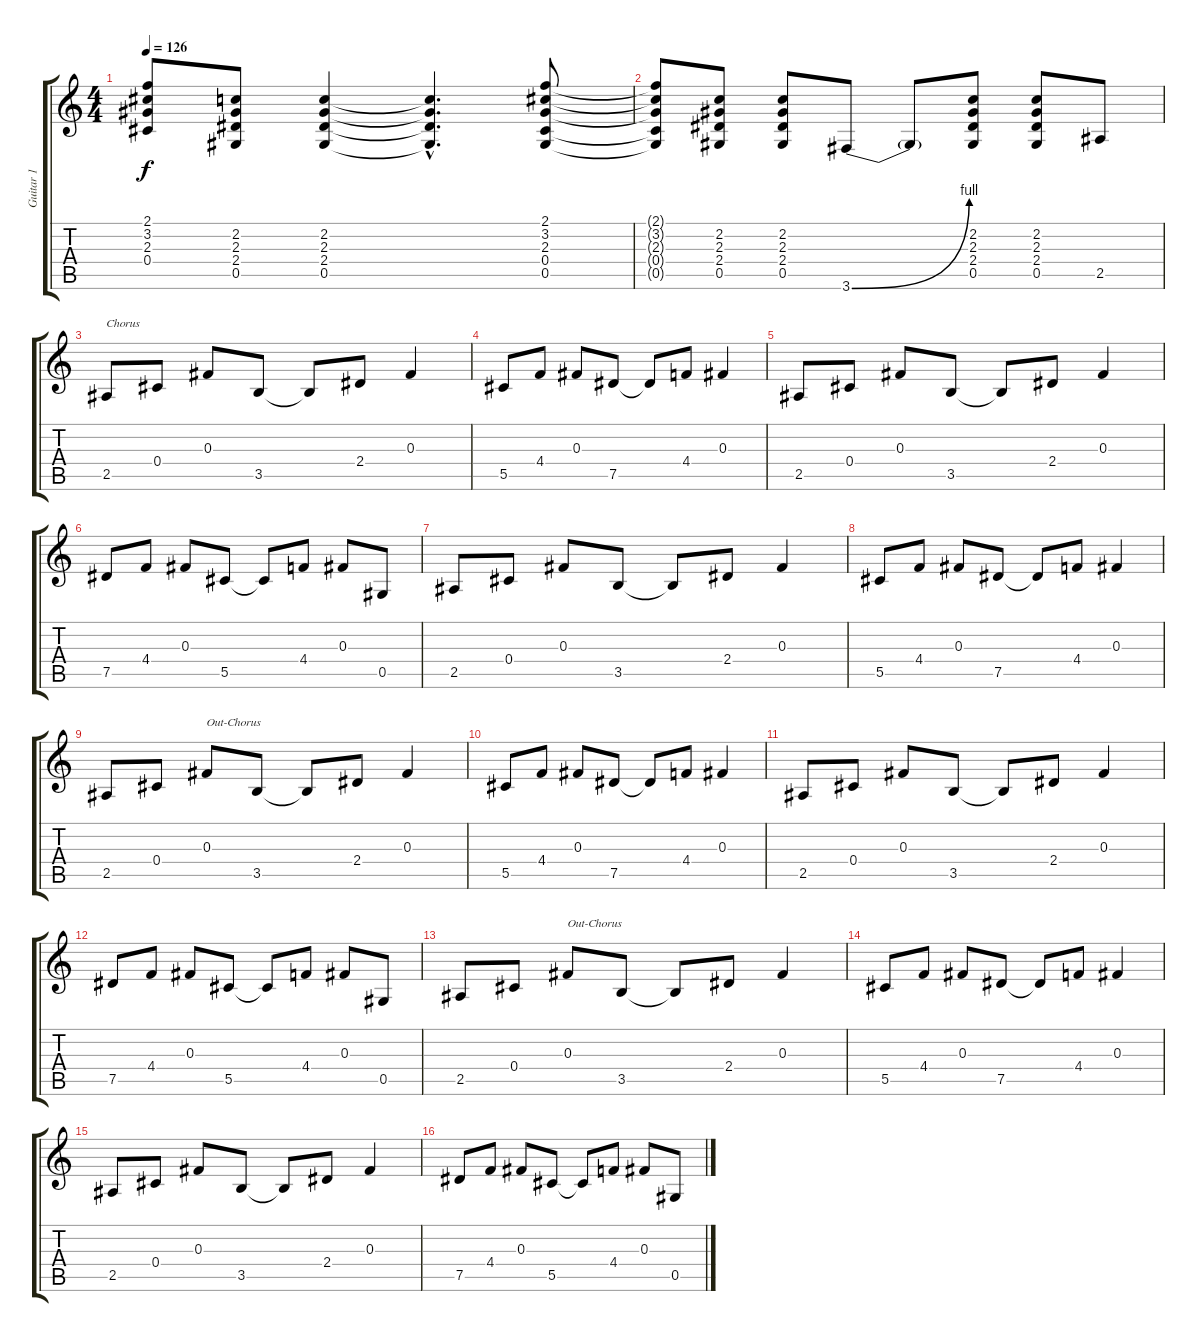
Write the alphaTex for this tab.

\track ("Guitar 1" "Guitar 1") {instrument distortionguitar}
\staff {score tabs}
\tuning (Eb4 Bb3 Gb3 Db3 Ab2 Eb2) {hide}
\ts (4 4)
\tempo 126
\clef g2
\ks c
(2.1{t} 3.2{t} 2.3{t} 0.4{t}).8{dy f} (2.2 2.3 2.4 0.5).8 (2.2 2.3 2.4 0.5).4 (2.2{hac t} 2.3{hac t} 2.4{hac t} 0.5{hac t}).4{d} (2.1 3.2 2.3 0.4 0.5).8 |
(2.1{t} 3.2{t} 2.3{t} 0.4{t} 0.5{t}).8 (2.2 2.3 2.4 0.5).8 (2.2 2.3 2.4 0.5).8 3.6{be (bend 0 0 60 4)}.8 3.6{t}.8 (2.2 2.3 2.4 0.5).8 (2.2 2.3 2.4 0.5).8 2.5.8 |
2.5.8{txt "Chorus"} 0.4.8 0.3.8 3.5.8 3.5{t}.8 2.4.8 0.3.4 |
5.5.8 4.4.8 0.3.8 7.5.8 7.5{t}.8 4.4.8 0.3.4 |
2.5.8 0.4.8 0.3.8 3.5.8 3.5{t}.8 2.4.8 0.3.4 |
7.5.8 4.4.8 0.3.8 5.5.8 5.5{t}.8 4.4.8 0.3.8 0.5.8 |
2.5.8 0.4.8 0.3.8 3.5.8 3.5{t}.8 2.4.8 0.3.4 |
5.5.8{txt " "} 4.4.8 0.3.8 7.5.8 7.5{t}.8 4.4.8 0.3.4 |
2.5.8 0.4.8 0.3.8{txt "Out-Chorus"} 3.5.8 3.5{t}.8 2.4.8 0.3.4 |
5.5.8 4.4.8 0.3.8 7.5.8 7.5{t}.8 4.4.8 0.3.4 |
2.5.8 0.4.8 0.3.8 3.5.8 3.5{t}.8 2.4.8 0.3.4 |
7.5.8 4.4.8 0.3.8 5.5.8 5.5{t}.8 4.4.8 0.3.8 0.5.8 |
2.5.8 0.4.8 0.3.8{txt "Out-Chorus"} 3.5.8 3.5{t}.8 2.4.8 0.3.4 |
5.5.8 4.4.8 0.3.8 7.5.8 7.5{t}.8 4.4.8 0.3.4 |
2.5.8 0.4.8 0.3.8 3.5.8 3.5{t}.8 2.4.8 0.3.4 |
7.5.8 4.4.8 0.3.8 5.5.8 5.5{t}.8 4.4.8 0.3.8 0.5.8
